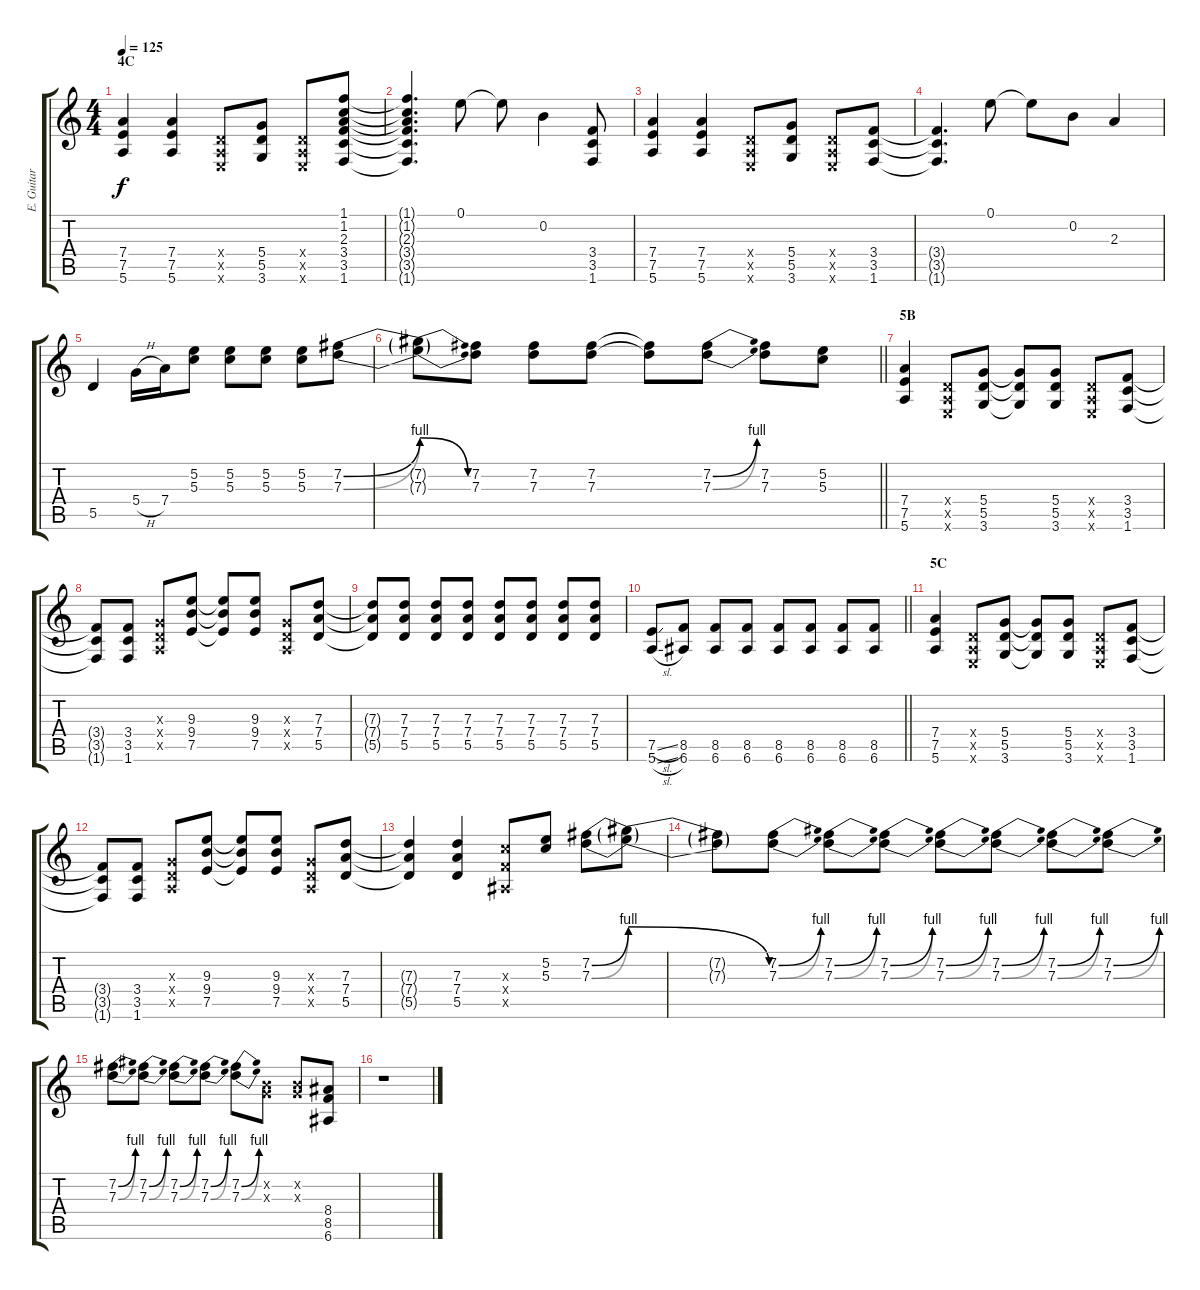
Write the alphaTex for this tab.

\track ("E. Guitar III" "E. Guitar ") {instrument overdrivenguitar}
\staff {score tabs}
\tuning (E4 B3 G3 D3 A2 E2) {hide}
\ts (4 4)
\section ("" "4C")
\tempo 125
\clef g2
\ks c
(7.4 7.5 5.6).4{dy f} (7.4 7.5 5.6).4 (0.4{x} 0.5{x} 0.6{x}).8 (5.4 5.5 3.6).8 (0.4{x} 0.5{x} 0.6{x}).8 (1.1 1.2 2.3 3.4 3.5 1.6).8 |
(1.1{t} 1.2{t} 2.3{t} 3.4{t} 3.5{t} 1.6{t}).4{d} 0.1.8 0.1{t}.8 0.2.4 (3.4 3.5 1.6).8 |
(7.4 7.5 5.6).4 (7.4 7.5 5.6).4 (0.4{x} 0.5{x} 0.6{x}).8 (5.4 5.5 3.6).8 (0.4{x} 0.5{x} 0.6{x}).8 (3.4 3.5 1.6).8 |
(3.4{t} 3.5{t} 1.6{t}).4{d} 0.1.8 0.1{t}.8 0.2.8 2.3.4 |
5.5.4 5.4{h}.16 7.4.16 (5.2 5.3).8 (5.2 5.3).8 (5.2 5.3).8 (5.2 5.3).8 (7.2{be (bend 0 0 60 4)} 7.3{be (bend 0 0 60 4)}).8 |
\barLineRight lightlight
(7.2{be (release 0 4 60 0) t} 7.3{be (release 0 4 60 0) t}).8 (7.2 7.3).8 (7.2 7.3).8 (7.2 7.3).8 (7.2{t} 7.3{t}).8 (7.2{be (bend 0 0 60 4)} 7.3{be (bend 0 0 60 4)}).8 (7.2 7.3).8 (5.2 5.3).8 |
\section ("" "5B")
(7.4 7.5 5.6).4 (0.4{x} 0.5{x} 0.6{x}).8 (5.4 5.5 3.6).8 (5.4{t} 5.5{t} 3.6{t}).8 (5.4 5.5 3.6).8 (0.4{x} 0.5{x} 0.6{x}).8 (3.4 3.5 1.6).8 |
(3.4{t} 3.5{t} 1.6{t}).8 (3.4 3.5 1.6).8 (0.3{x} 0.4{x} 0.5{x}).8 (9.3 9.4 7.5).8 (9.3{t} 9.4{t} 7.5{t}).8 (9.3 9.4 7.5).8 (0.3{x} 0.4{x} 0.5{x}).8 (7.3 7.4 5.5).8 |
(7.3{t} 7.4{t} 5.5{t}).8 (7.3 7.4 5.5).8 (7.3 7.4 5.5).8 (7.3 7.4 5.5).8 (7.3 7.4 5.5).8 (7.3 7.4 5.5).8 (7.3 7.4 5.5).8 (7.3 7.4 5.5).8 |
\barLineRight lightlight
(7.5{sl} 5.6{sl}).8 (8.5 6.6).8 (8.5 6.6).8 (8.5 6.6).8 (8.5 6.6).8 (8.5 6.6).8 (8.5 6.6).8 (8.5 6.6).8 |
\section ("" "5C")
(7.4 7.5 5.6).4 (0.4{x} 0.5{x} 0.6{x}).8 (5.4 5.5 3.6).8 (5.4{t} 5.5{t} 3.6{t}).8 (5.4 5.5 3.6).8 (0.4{x} 0.5{x} 0.6{x}).8 (3.4 3.5 1.6).8 |
(3.4{t} 3.5{t} 1.6{t}).8 (3.4 3.5 1.6).8 (0.3{x} 0.4{x} 0.5{x}).8 (9.3 9.4 7.5).8 (9.3{t} 9.4{t} 7.5{t}).8 (9.3 9.4 7.5).8 (0.3{x} 0.4{x} 0.5{x}).8 (7.3 7.4 5.5).8 |
(7.3{t} 7.4{t} 5.5{t}).4 (7.3 7.4 5.5).4 (5.3{x} 3.4{x} 1.5{x}).8 (5.2 5.3).8 (7.2{be (bend 0 0 60 4)} 7.3{be (bend 0 0 60 4)}).8 (7.2{be (release 0 4 60 0) t} 7.3{be (release 0 4 60 0) t}).8 |
(7.2{t} 7.3{t}).8 (7.2{be (bend 0 0 60 4)} 7.3{be (bend 0 0 60 4)}).8 (7.2{be (bend 0 0 60 4)} 7.3{be (bend 0 0 60 4)}).8 (7.2{be (bend 0 0 60 4)} 7.3{be (bend 0 0 60 4)}).8 (7.2{be (bend 0 0 60 4)} 7.3{be (bend 0 0 60 4)}).8 (7.2{be (bend 0 0 60 4)} 7.3{be (bend 0 0 60 4)}).8 (7.2{be (bend 0 0 60 4)} 7.3{be (bend 0 0 60 4)}).8 (7.2{be (bend 0 0 60 4)} 7.3{be (bend 0 0 60 4)}).8 |
(7.2{be (bend 0 0 60 4)} 7.3{be (bend 0 0 60 4)}).8 (7.2{be (bend 0 0 60 4)} 7.3{be (bend 0 0 60 4)}).8 (7.2{be (bend 0 0 60 4)} 7.3{be (bend 0 0 60 4)}).8 (7.2{be (bend 0 0 60 4)} 7.3{be (bend 0 0 60 4)}).8 (7.2{be (bend 0 0 60 4)} 7.3{be (bend 0 0 60 4)}).8 (0.2{x} 0.3{x}).8 (0.2{x} 0.3{x}).8 (8.4 8.5 6.6).8 |
r.1
